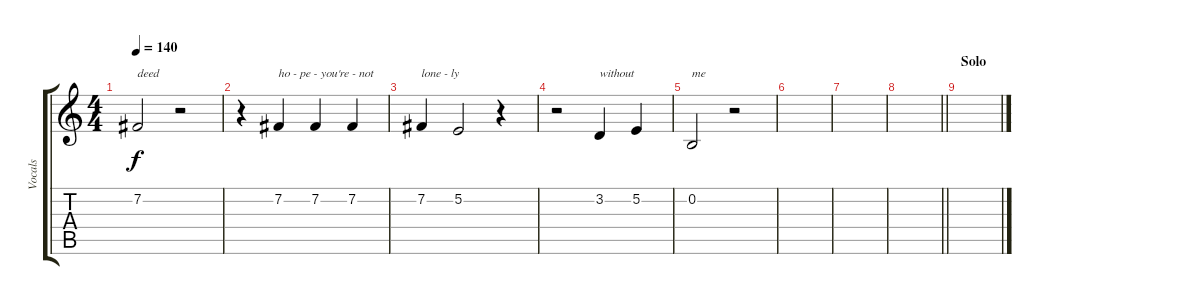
\track ("Vocals" "Vocals") {instrument lead3calliope}
\staff {score tabs}
\tuning (E4 B3 G3 D3 A2 E2) {hide}
\ts (4 4)
\tempo 140
\clef g2
\ks c
7.2.2{txt "deed" dy f} r.2 |
r.4 7.2.4{txt "ho - pe - you're - not"} 7.2.4 7.2.4 |
7.2.4{txt "lone - ly"} 5.2.2 r.4 |
r.2 3.2.4{txt "without"} 5.2.4 |
0.2.2{txt "me"} r.2 |
|
|
\barLineRight lightlight
|
\section ("" "Solo")
